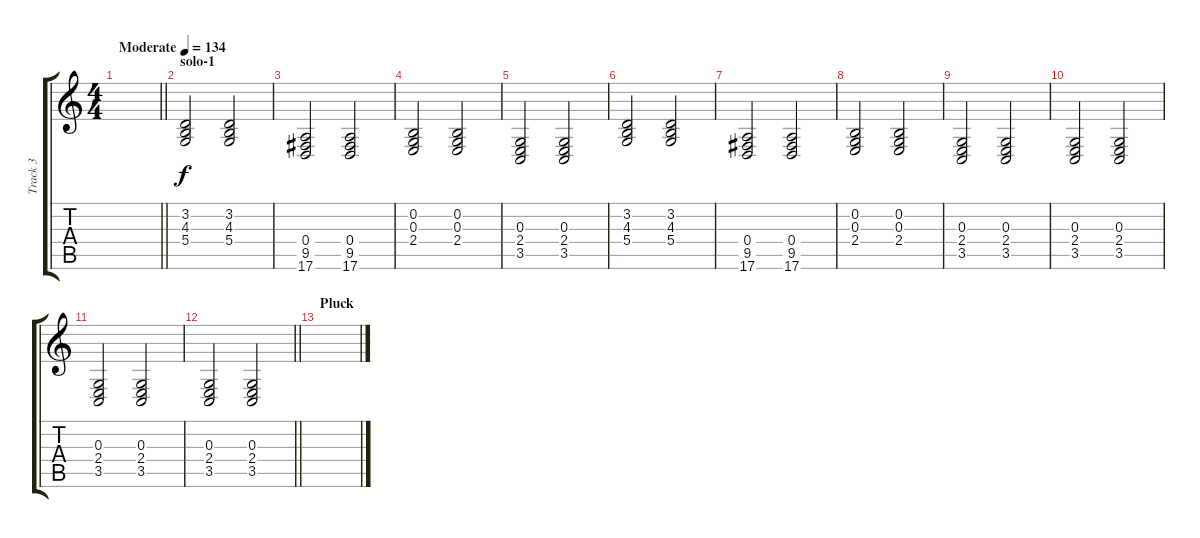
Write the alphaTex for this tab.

\track ("Track 3" "Track 3") {instrument acousticgrandpiano}
\staff {score tabs}
\tuning (E4 B3 G3 D3 A2 E2) {hide}
\ts (4 4)
\tempo (134 "Moderate")
\clef g2
\barLineRight lightlight
\ks c
|
\section ("" "solo-1")
(3.2 4.3 5.4).2 (3.2 4.3 5.4).2 |
(0.4 9.5 17.6).2 (0.4 9.5 17.6).2 |
(0.2 0.3 2.4).2 (0.2 0.3 2.4).2 |
(0.3 2.4 3.5).2 (0.3 2.4 3.5).2 |
(3.2 4.3 5.4).2 (3.2 4.3 5.4).2 |
(0.4 9.5 17.6).2 (0.4 9.5 17.6).2 |
(0.2 0.3 2.4).2 (0.2 0.3 2.4).2 |
(0.3 2.4 3.5).2 (0.3 2.4 3.5).2 |
(0.3 2.4 3.5).2 (0.3 2.4 3.5).2 |
(0.3 2.4 3.5).2 (0.3 2.4 3.5).2 |
\barLineRight lightlight
(0.3 2.4 3.5).2 (0.3 2.4 3.5).2 |
\section ("" "Pluck")
